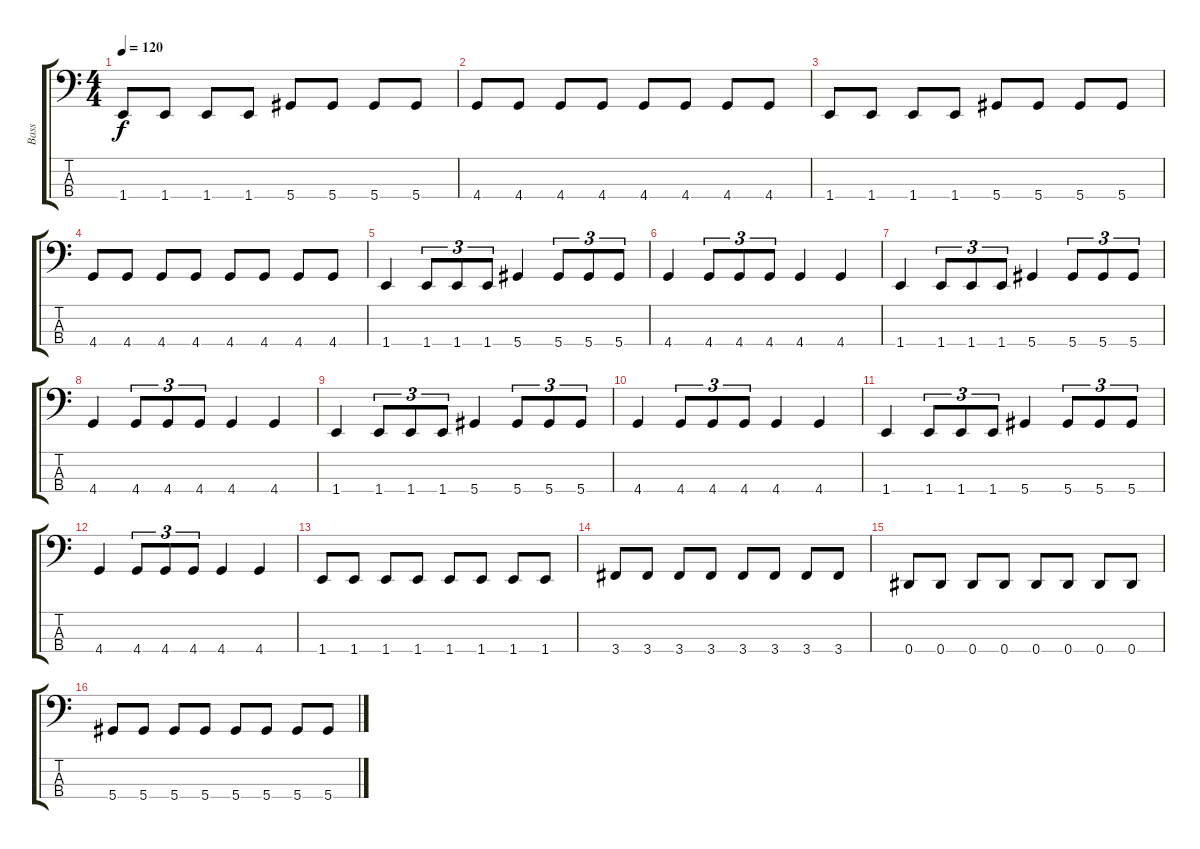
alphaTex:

\track ("Bass" "Bass") {instrument distortionguitar}
\staff {score tabs}
\tuning (Gb2 Db2 Ab1 Eb1) {hide}
\ts (4 4)
\tempo 120
\clef f4
\ks c
1.4.8{dy f} 1.4.8 1.4.8 1.4.8 5.4.8 5.4.8 5.4.8 5.4.8 |
4.4.8 4.4.8 4.4.8 4.4.8 4.4.8 4.4.8 4.4.8 4.4.8 |
1.4.8 1.4.8 1.4.8 1.4.8 5.4.8 5.4.8 5.4.8 5.4.8 |
4.4.8 4.4.8 4.4.8 4.4.8 4.4.8 4.4.8 4.4.8 4.4.8 |
1.4.4 1.4.8{tu (3 2)} 1.4.8{tu (3 2)} 1.4.8{tu (3 2)} 5.4.4 5.4.8{tu (3 2)} 5.4.8{tu (3 2)} 5.4.8{tu (3 2)} |
4.4.4 4.4.8{tu (3 2)} 4.4.8{tu (3 2)} 4.4.8{tu (3 2)} 4.4.4 4.4.4 |
1.4.4 1.4.8{tu (3 2)} 1.4.8{tu (3 2)} 1.4.8{tu (3 2)} 5.4.4 5.4.8{tu (3 2)} 5.4.8{tu (3 2)} 5.4.8{tu (3 2)} |
4.4.4 4.4.8{tu (3 2)} 4.4.8{tu (3 2)} 4.4.8{tu (3 2)} 4.4.4 4.4.4 |
1.4.4 1.4.8{tu (3 2)} 1.4.8{tu (3 2)} 1.4.8{tu (3 2)} 5.4.4 5.4.8{tu (3 2)} 5.4.8{tu (3 2)} 5.4.8{tu (3 2)} |
4.4.4 4.4.8{tu (3 2)} 4.4.8{tu (3 2)} 4.4.8{tu (3 2)} 4.4.4 4.4.4 |
1.4.4 1.4.8{tu (3 2)} 1.4.8{tu (3 2)} 1.4.8{tu (3 2)} 5.4.4 5.4.8{tu (3 2)} 5.4.8{tu (3 2)} 5.4.8{tu (3 2)} |
4.4.4 4.4.8{tu (3 2)} 4.4.8{tu (3 2)} 4.4.8{tu (3 2)} 4.4.4 4.4.4 |
1.4.8 1.4.8 1.4.8 1.4.8 1.4.8 1.4.8 1.4.8 1.4.8 |
3.4.8 3.4.8 3.4.8 3.4.8 3.4.8 3.4.8 3.4.8 3.4.8 |
0.4.8 0.4.8 0.4.8 0.4.8 0.4.8 0.4.8 0.4.8 0.4.8 |
5.4.8 5.4.8 5.4.8 5.4.8 5.4.8 5.4.8 5.4.8 5.4.8
